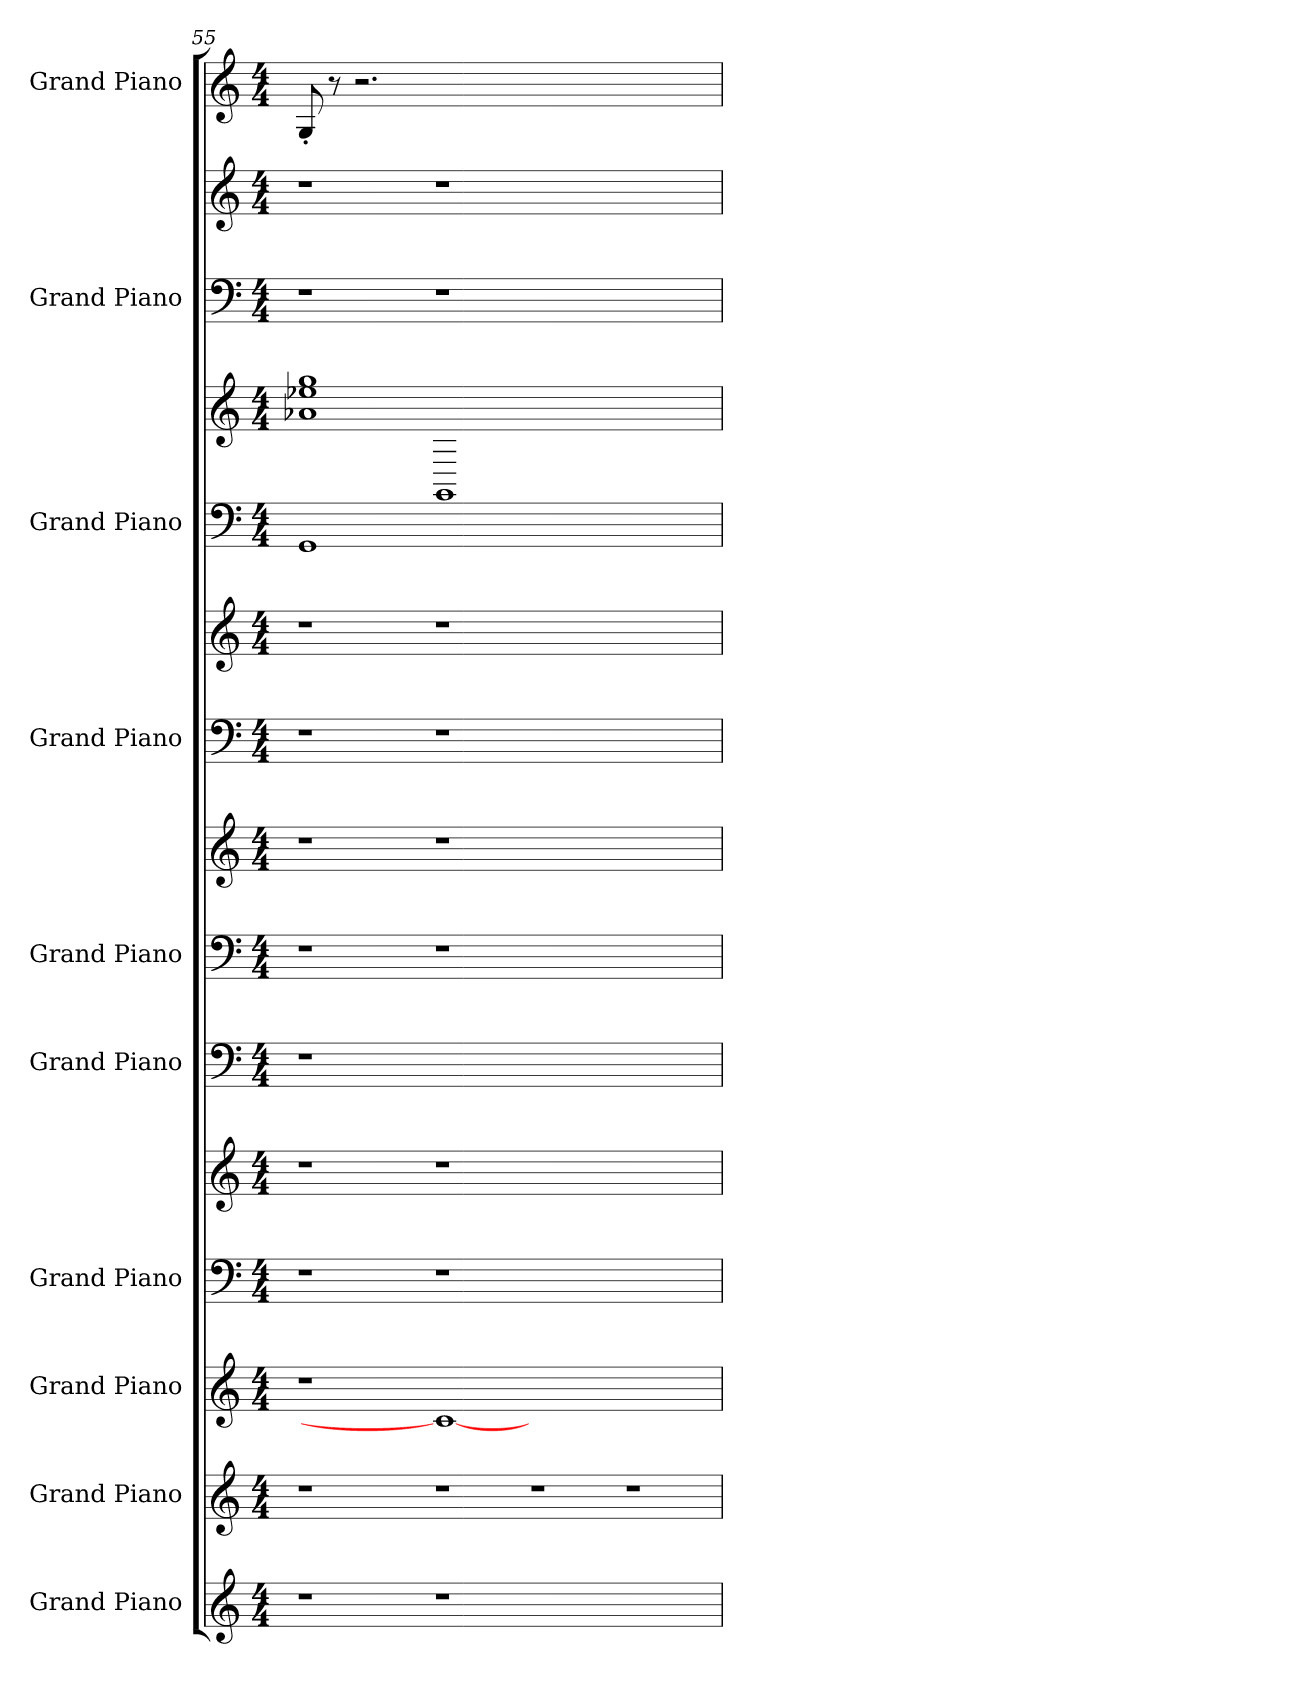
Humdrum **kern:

**kern	**kern	**kern	**kern	**kern	**kern	**kern	**kern	**kern	**kern	**kern	**kern	**kern	**kern	**kern
*part10	*part9	*part8	*part7	*part7	*part6	*part5	*part5	*part4	*part4	*part3	*part3	*part2	*part2	*part1
*staff15	*staff14	*staff13	*staff12	*staff11	*staff10	*staff9	*staff8	*staff7	*staff6	*staff5	*staff4	*staff3	*staff2	*staff1
*I"Grand Piano	*I"Grand Piano	*I"Grand Piano	*I"Grand Piano	*	*I"Grand Piano	*I"Grand Piano	*	*I"Grand Piano	*	*I"Grand Piano	*	*I"Grand Piano	*	*I"Grand Piano
*clefG2	*clefG2	*clefG2	*clefF4	*clefG2	*clefF4	*clefF4	*clefG2	*clefF4	*clefG2	*clefF4	*clefG2	*clefF4	*clefG2	*clefG2
*k[]	*k[]	*k[]	*k[]	*k[]	*k[]	*k[]	*k[]	*k[]	*k[]	*k[]	*k[]	*k[]	*k[]	*k[]
*C:	*C:	*C:	*C:	*C:	*C:	*C:	*C:	*C:	*C:	*C:	*C:	*C:	*C:	*C:
*M4/4	*M4/4	*M4/4	*M4/4	*M4/4	*M4/4	*M4/4	*M4/4	*M4/4	*M4/4	*M4/4	*M4/4	*M4/4	*M4/4	*M4/4
=55	=55	=55	=55	=55	=55	=55	=55	=55	=55	=55	=55	=55	=55	=55
1r	1r	1r	1r	1r	1r	1r	1r	1r	1r	1GG	1a-X 1ee-X 1gg	1r	1r	8G'
.	.	.	.	.	.	.	.	.	.	.	.	.	.	8r
.	.	.	.	.	.	.	.	.	.	.	.	.	.	2.r
1r	1r	1c_	1r	1r	0.ryy	1r	1r	1r	1r	0.ryy	1GG	1r	1r	0.ryy
0ryy	1r	0ryy	0ryy	0ryy	.	0ryy	0ryy	0ryy	0ryy	.	0ryy	0ryy	0ryy	.
.	1r	.	.	.	.	.	.	.	.	.	.	.	.	.
=	=	=	=	=	=	=	=	=	=	=	=	=	=	=
*-	*-	*-	*-	*-	*-	*-	*-	*-	*-	*-	*-	*-	*-	*-
